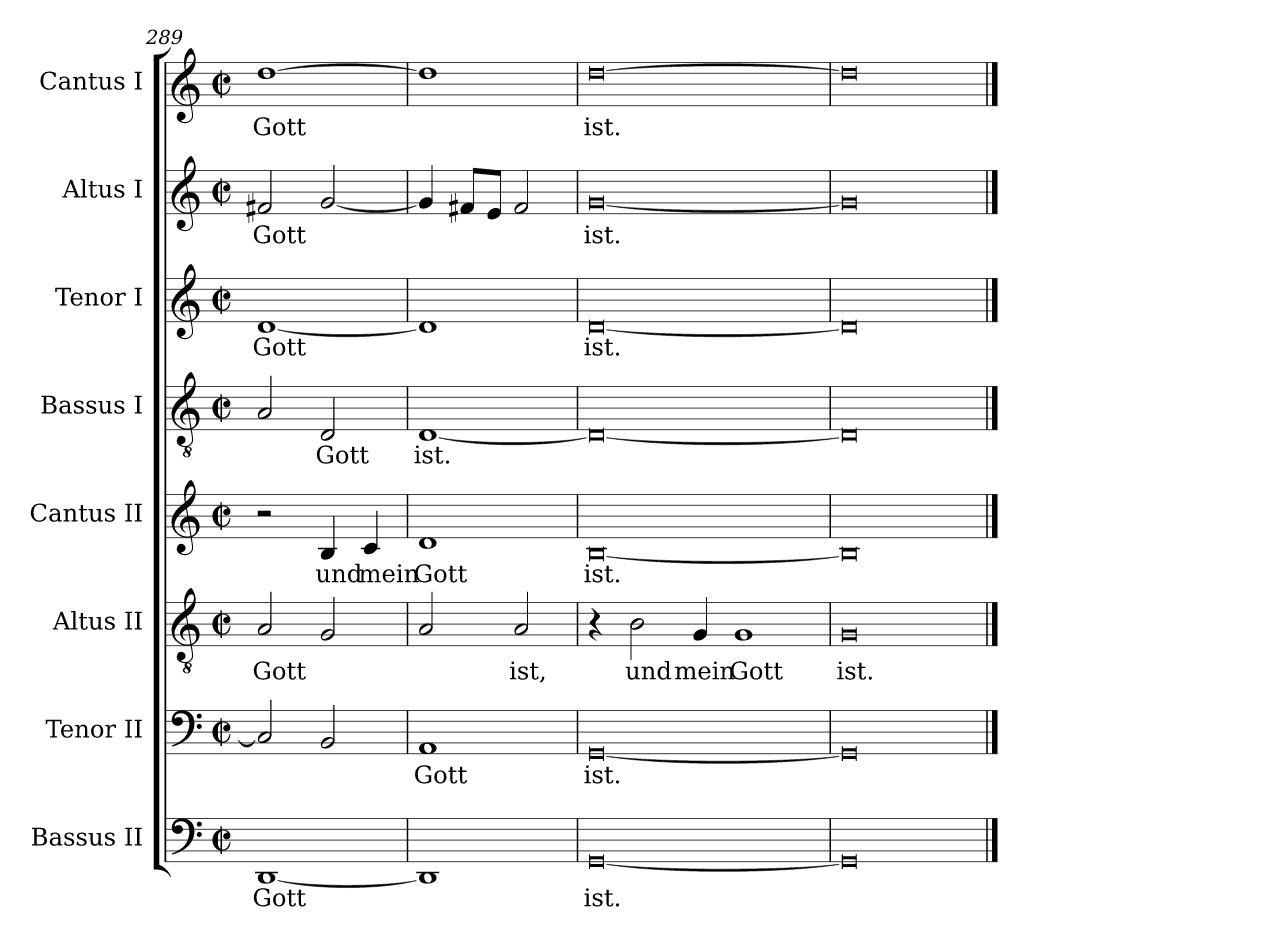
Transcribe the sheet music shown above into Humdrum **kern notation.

**kern	**text	**kern	**text	**kern	**text	**kern	**text	**kern	**text	**kern	**text	**kern	**text	**kern	**text
*part8	*part8	*part7	*part7	*part6	*part6	*part5	*part5	*part4	*part4	*part3	*part3	*part2	*part2	*part1	*part1
*staff8	*staff8	*staff7	*staff7	*staff6	*staff6	*staff5	*staff5	*staff4	*staff4	*staff3	*staff3	*staff2	*staff2	*staff1	*staff1
*I"Bassus II	*	*I"Tenor II	*	*I"Altus II	*	*I"Cantus II	*	*I"Bassus I	*	*I"Tenor I	*	*I"Altus I	*	*I"Cantus I	*
*I'B2	*	*I'T2	*	*I'A2	*	*I'C2	*	*I'B1	*	*I'T1	*	*I'A1	*	*I'C1	*
*clefF4	*	*clefF4	*	*clefGv2	*	*clefG2	*	*clefGv2	*	*clefG2	*	*clefG2	*	*clefG2	*
*k[]	*	*k[]	*	*k[]	*	*k[]	*	*k[]	*	*k[]	*	*k[]	*	*k[]	*
*C:	*	*C:	*	*C:	*	*C:	*	*C:	*	*C:	*	*C:	*	*C:	*
*M2/2	*	*M2/2	*	*M2/2	*	*M2/2	*	*M2/2	*	*M2/2	*	*M2/2	*	*M2/2	*
*met(c|)	*	*met(c|)	*	*met(c|)	*	*met(c|)	*	*met(c|)	*	*met(c|)	*	*met(c|)	*	*met(c|)	*
=289	=289	=289	=289	=289	=289	=289	=289	=289	=289	=289	=289	=289	=289	=289	=289
!	!LO:LY:b	!	!	!	!	!	!	!	!	!	!	!	!	!	!
!	!	!	!	!	!LO:LY:b	!	!	!	!	!	!	!	!	!	!
!	!	!	!	!	!	!	!	!	!	!	!LO:LY:b	!	!	!	!
!	!	!	!	!	!	!	!	!	!	!	!	!	!LO:LY:b	!	!
!	!	!	!	!	!	!	!	!	!	!	!	!	!	!	!LO:LY:b
[1DD	Gott	2C/]	.	2A/	Gott	2r	.	2A/	.	[1d	Gott	2f#X/	Gott	[1dd	Gott
!	!	!	!	!	!	!	!LO:LY:b	!	!	!	!	!	!	!	!
!	!	!	!	!	!	!	!	!	!LO:LY:b	!	!	!	!	!	!
.	.	2BB/	.	2G/	.	4B/	und	2D/	Gott	.	.	[2g/	.	.	.
!	!	!	!	!	!	!	!LO:LY:b	!	!	!	!	!	!	!	!
.	.	.	.	.	.	4c/	mein	.	.	.	.	.	.	.	.
=290	=290	=290	=290	=290	=290	=290	=290	=290	=290	=290	=290	=290	=290	=290	=290
!	!	!	!LO:LY:b	!	!	!	!	!	!	!	!	!	!	!	!
!	!	!	!	!	!	!	!LO:LY:b	!	!	!	!	!	!	!	!
!	!	!	!	!	!	!	!	!	!LO:LY:b	!	!	!	!	!	!
1DD]	.	1AA	Gott	2A/	.	1d	Gott	[1D	ist.	1d]	.	4g/]	.	1dd]	.
.	.	.	.	.	.	.	.	.	.	.	.	8f#X/L	.	.	.
.	.	.	.	.	.	.	.	.	.	.	.	8e/J	.	.	.
!	!	!	!	!	!LO:LY:b	!	!	!	!	!	!	!	!	!	!
.	.	.	.	2A/	ist,	.	.	.	.	.	.	2f#/	.	.	.
=291	=291	=291	=291	=291	=291	=291	=291	=291	=291	=291	=291	=291	=291	=291	=291
!	!LO:LY:b	!	!	!	!	!	!	!	!	!	!	!	!	!	!
!	!	!	!LO:LY:b	!	!	!	!	!	!	!	!	!	!	!	!
!	!	!	!	!	!	!	!LO:LY:b	!	!	!	!	!	!	!	!
!	!	!	!	!	!	!	!	!	!	!	!LO:LY:b	!	!	!	!
!	!	!	!	!	!	!	!	!	!	!	!	!	!LO:LY:b	!	!
!	!	!	!	!	!	!	!	!	!	!	!	!	!	!	!LO:LY:b
[0GG	ist.	[0GG	ist.	4r	.	[0B	ist.	0D_	.	[0d	ist.	[0g	ist.	[0dd	ist.
!	!	!	!	!	!LO:LY:b	!	!	!	!	!	!	!	!	!	!
.	.	.	.	2B\	und	.	.	.	.	.	.	.	.	.	.
!	!	!	!	!	!LO:LY:b	!	!	!	!	!	!	!	!	!	!
.	.	.	.	4G/	mein	.	.	.	.	.	.	.	.	.	.
!	!	!	!	!	!LO:LY:b	!	!	!	!	!	!	!	!	!	!
.	.	.	.	1G	Gott	.	.	.	.	.	.	.	.	.	.
=292	=292	=292	=292	=292	=292	=292	=292	=292	=292	=292	=292	=292	=292	=292	=292
!	!	!	!	!	!LO:LY:b	!	!	!	!	!	!	!	!	!	!
0GG]	.	0GG]	.	0G	ist.	0B]	.	0D]	.	0d]	.	0g]	.	0dd]	.
==	==	==	==	==	==	==	==	==	==	==	==	==	==	==	==
*-	*-	*-	*-	*-	*-	*-	*-	*-	*-	*-	*-	*-	*-	*-	*-
